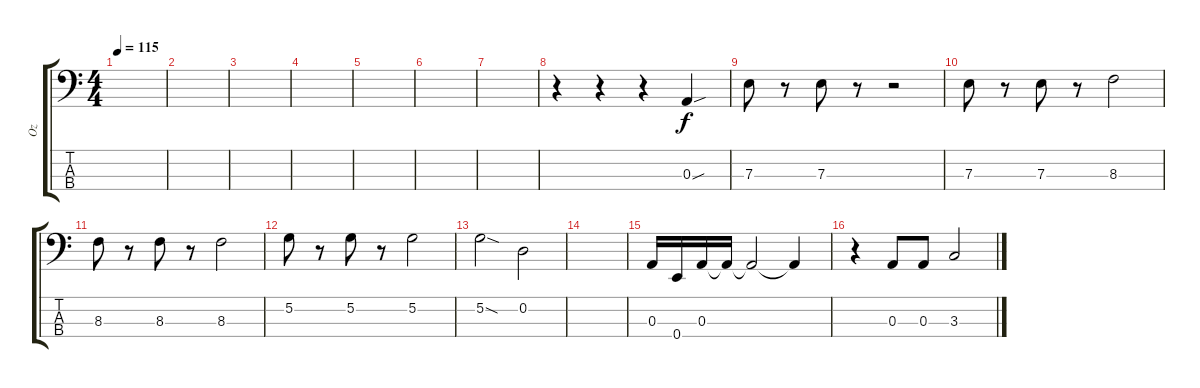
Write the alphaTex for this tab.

\track ("Oz" "Oz") {instrument electricbasspick}
\staff {score tabs}
\tuning (G2 D2 A1 E1) {hide}
\ts (4 4)
\tempo 115
\clef f4
\ks c
|
|
|
|
|
|
|
r.4 r.4 r.4 0.3{sou}.4 |
7.3.8 r.8 7.3.8 r.8 r.2 |
7.3.8 r.8 7.3.8 r.8 8.3.2 |
8.3.8 r.8 8.3.8 r.8 8.3.2 |
5.2.8 r.8 5.2.8 r.8 5.2.2 |
5.2{sod}.2 0.2.2 |
|
0.3.16 0.4.16 0.3.16 0.3{t}.16 0.3{t}.2 0.3{t}.4 |
r.4 0.3.8 0.3.8 3.3.2
